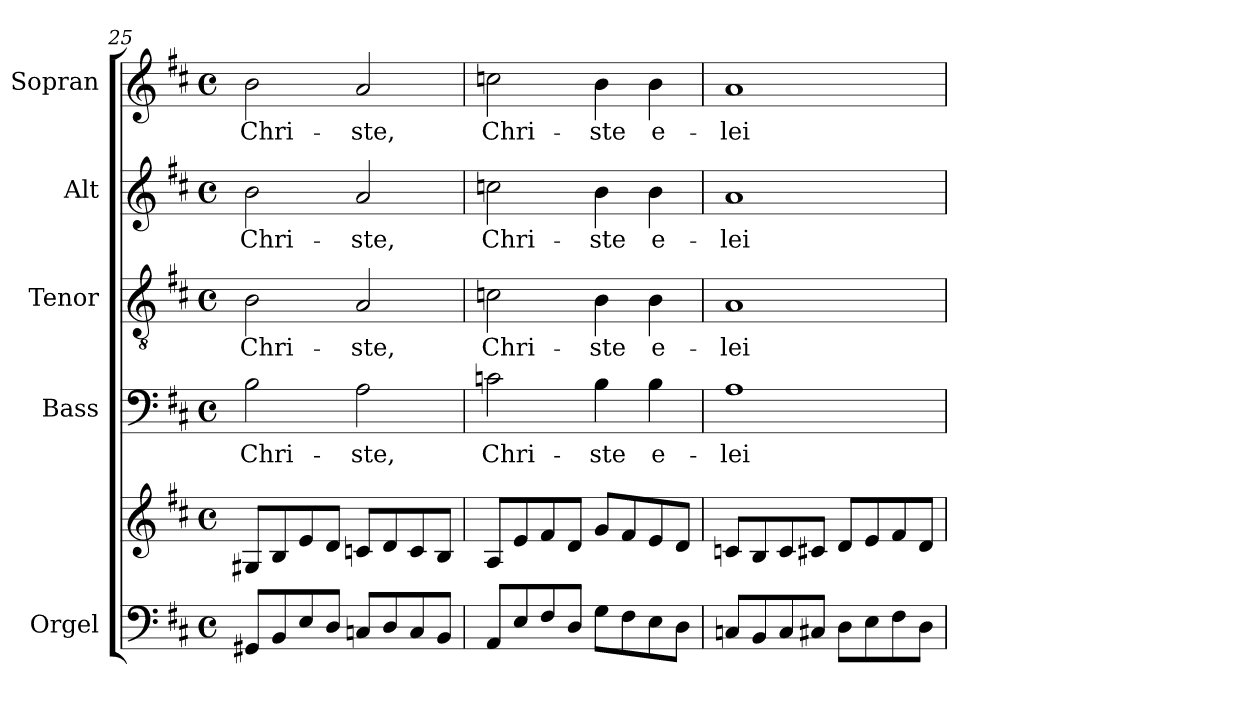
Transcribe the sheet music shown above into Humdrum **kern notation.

**kern	**kern	**kern	**text	**kern	**text	**kern	**text	**kern	**text
*part5	*part5	*part4	*part4	*part3	*part3	*part2	*part2	*part1	*part1
*staff6	*staff5	*staff4	*staff4	*staff3	*staff3	*staff2	*staff2	*staff1	*staff1
*I"Orgel	*	*I"Bass	*	*I"Tenor	*	*I"Alt	*	*I"Sopran	*
*I'Org.	*	*I'B.	*	*I'T.	*	*I'A.	*	*I'S.	*
*clefF4	*clefG2	*clefF4	*	*clefGv2	*	*clefG2	*	*clefG2	*
*k[f#c#]	*k[f#c#]	*k[f#c#]	*	*k[f#c#]	*	*k[f#c#]	*	*k[f#c#]	*
*D:	*D:	*D:	*	*D:	*	*D:	*	*D:	*
*M4/4	*M4/4	*M4/4	*	*M4/4	*	*M4/4	*	*M4/4	*
*met(c)	*met(c)	*met(c)	*	*met(c)	*	*met(c)	*	*met(c)	*
=25	=25	=25	=25	=25	=25	=25	=25	=25	=25
!	!	!	!LO:LY:b	!	!LO:LY:b	!	!LO:LY:b	!	!LO:LY:b
8GG#X/L	8G#X/L	2B\	Chri-	2B\	Chri-	2b\	Chri-	2b\	Chri-
8BB/	8B/	.	.	.	.	.	.	.	.
8E/	8e/	.	.	.	.	.	.	.	.
8D/J	8d/J	.	.	.	.	.	.	.	.
!	!	!	!LO:LY:b	!	!LO:LY:b	!	!LO:LY:b	!	!LO:LY:b
8Cn/L	8cn/L	2A\	-ste,	2A/	-ste,	2a/	-ste,	2a/	-ste,
8D/	8d/	.	.	.	.	.	.	.	.
8C/	8c/	.	.	.	.	.	.	.	.
8BB/J	8B/J	.	.	.	.	.	.	.	.
!!LO:PB:g=z
=26	=26	=26	=26	=26	=26	=26	=26	=26	=26
!	!	!	!LO:LY:b	!	!LO:LY:b	!	!LO:LY:b	!	!LO:LY:b
8AA/L	8A/L	2cn\	Chri-	2cn\	Chri-	2ccn\	Chri-	2ccn\	Chri-
8E/	8e/	.	.	.	.	.	.	.	.
8F#/	8f#/	.	.	.	.	.	.	.	.
8D/J	8d/J	.	.	.	.	.	.	.	.
!	!	!	!LO:LY:b	!	!LO:LY:b	!	!LO:LY:b	!	!LO:LY:b
8G\L	8g/L	4B\	-ste	4B\	-ste	4b\	-ste	4b\	-ste
8F#\	8f#/	.	.	.	.	.	.	.	.
!	!	!	!LO:LY:b	!	!LO:LY:b	!	!LO:LY:b	!	!LO:LY:b
8E\	8e/	4B\	e-	4B\	e-	4b\	e-	4b\	e-
8D\J	8d/J	.	.	.	.	.	.	.	.
=27	=27	=27	=27	=27	=27	=27	=27	=27	=27
!	!	!	!LO:LY:b	!	!LO:LY:b	!	!LO:LY:b	!	!LO:LY:b
8Cn/L	8cn/L	1A	-lei-	1A	-lei-	1a	-lei-	1a	-lei-
8BB/	8B/	.	.	.	.	.	.	.	.
8C/	8c/	.	.	.	.	.	.	.	.
8C#X/J	8c#X/J	.	.	.	.	.	.	.	.
8D\L	8d/L	.	.	.	.	.	.	.	.
8E\	8e/	.	.	.	.	.	.	.	.
8F#\	8f#/	.	.	.	.	.	.	.	.
8D\J	8d/J	.	.	.	.	.	.	.	.
=	=	=	=	=	=	=	=	=	=
*-	*-	*-	*-	*-	*-	*-	*-	*-	*-
